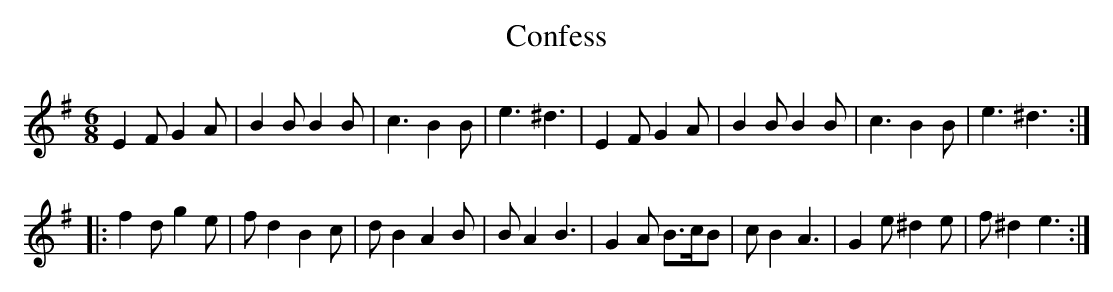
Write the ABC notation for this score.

X:1
T:Confess
K:G
M:6/8
E2 F G2 A| B2 B B2 B| c3 B2 B| e3 ^d3| E2 F G2 A| B2 B B2 B| c3 B2 B| e3 ^d3:|
|: f2 d g2 e|f d2 B2 c|d B2 A2 B|B A2 B3|G2 A B>cB|c B2 A3|G2 e ^d2 e |f ^d2 e3:|
